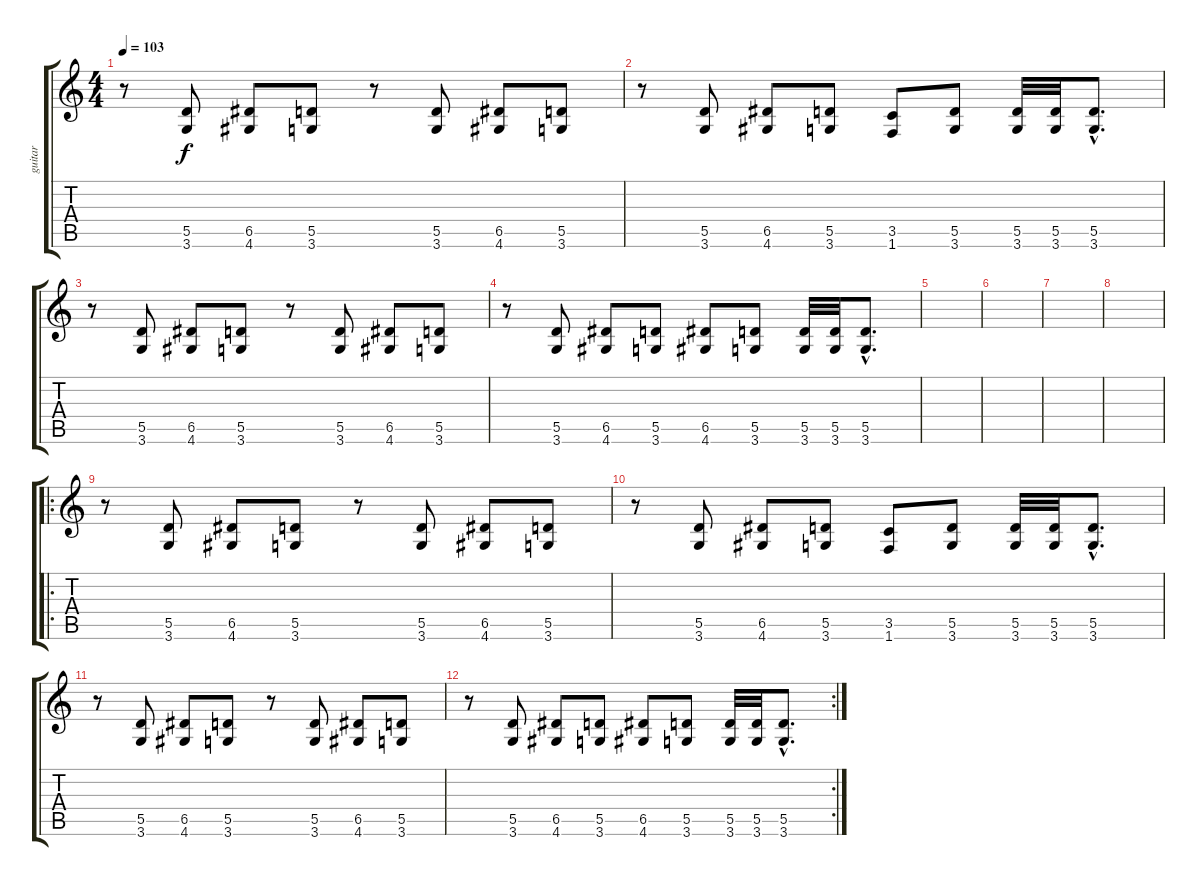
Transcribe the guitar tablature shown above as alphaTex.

\track ("guitar" "guitar") {instrument distortionguitar}
\staff {score tabs}
\tuning (E4 B3 G3 D3 A2 E2) {hide}
\ts (4 4)
\tempo 103
\clef g2
\ks c
r.8{dy f instrument distortionguitar} (5.5 3.6).8 (6.5 4.6).8 (5.5 3.6).8 r.8 (5.5 3.6).8 (6.5 4.6).8 (5.5 3.6).8 |
r.8 (5.5 3.6).8 (6.5 4.6).8 (5.5 3.6).8 (3.5 1.6).8 (5.5 3.6).8 (5.5 3.6).32 (5.5 3.6).32 (5.5{hac} 3.6{hac}).8{d} |
r.8 (5.5 3.6).8 (6.5 4.6).8 (5.5 3.6).8 r.8 (5.5 3.6).8 (6.5 4.6).8 (5.5 3.6).8 |
r.8 (5.5 3.6).8 (6.5 4.6).8 (5.5 3.6).8 (6.5 4.6).8 (5.5 3.6).8 (5.5 3.6).32 (5.5 3.6).32 (5.5{hac} 3.6{hac}).8{d} |
|
|
|
|
\ro
r.8 (5.5 3.6).8 (6.5 4.6).8 (5.5 3.6).8 r.8 (5.5 3.6).8 (6.5 4.6).8 (5.5 3.6).8 |
r.8 (5.5 3.6).8 (6.5 4.6).8 (5.5 3.6).8 (3.5 1.6).8 (5.5 3.6).8 (5.5 3.6).32 (5.5 3.6).32 (5.5{hac} 3.6{hac}).8{d} |
r.8 (5.5 3.6).8 (6.5 4.6).8 (5.5 3.6).8 r.8 (5.5 3.6).8 (6.5 4.6).8 (5.5 3.6).8 |
\rc 2
r.8 (5.5 3.6).8 (6.5 4.6).8 (5.5 3.6).8 (6.5 4.6).8 (5.5 3.6).8 (5.5 3.6).32 (5.5 3.6).32 (5.5{hac} 3.6{hac}).8{d}
